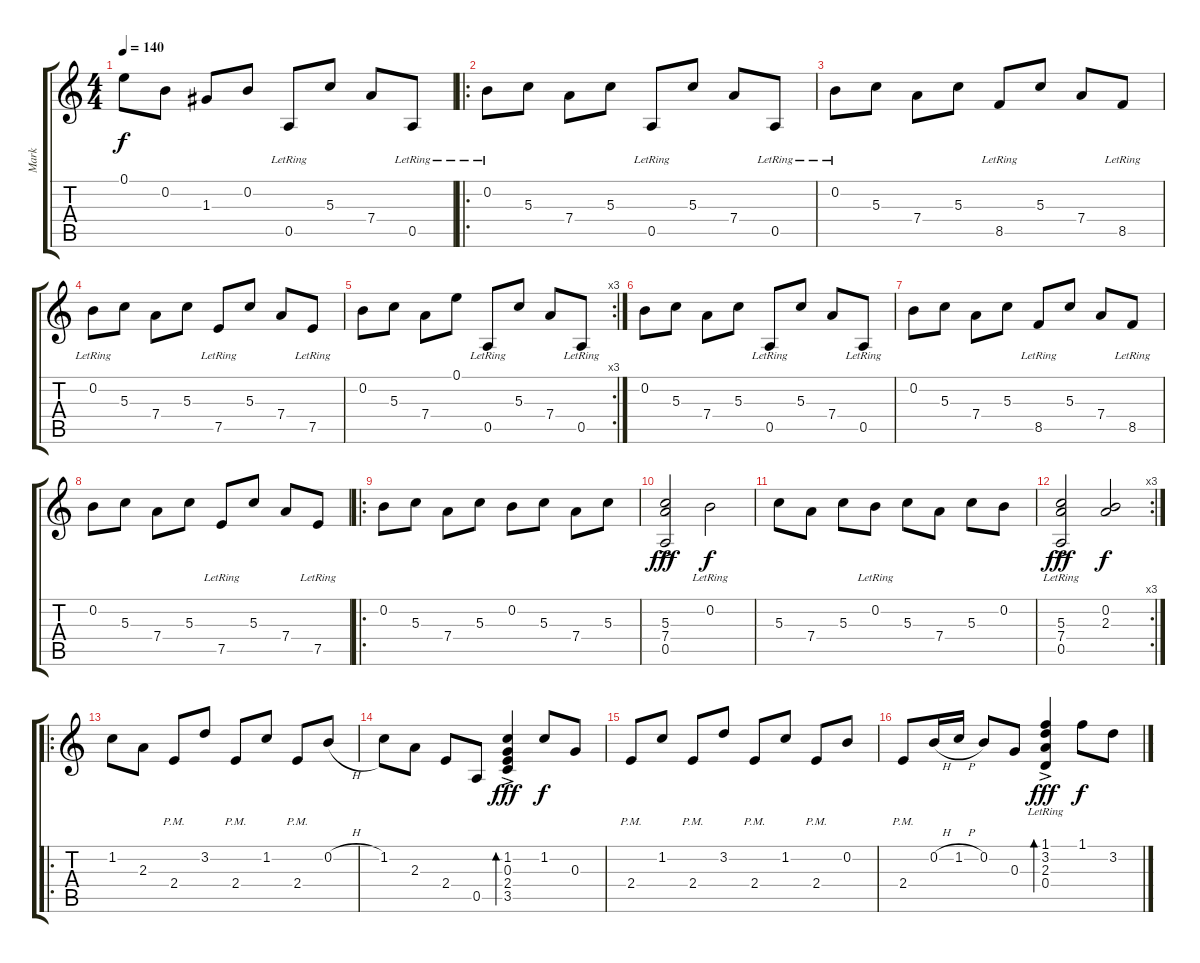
\track ("Mark " "Mark ") {instrument electricguitarclean}
\staff {score tabs}
\tuning (E4 B3 G3 D3 A2 E2) {hide}
\ts (4 4)
\tempo 140
\clef g2
\ks c
0.1.8{dy f} 0.2.8 1.3.8 0.2.8 0.5{lr}.8 5.3.8 7.4.8 0.5{lr}.8 |
\ro
0.2{lr}.8 5.3.8 7.4.8 5.3.8 0.5{lr}.8 5.3.8 7.4.8 0.5{lr}.8 |
0.2{lr}.8 5.3.8 7.4.8 5.3.8 8.5{lr}.8 5.3.8 7.4.8 8.5{lr}.8 |
0.2{lr}.8 5.3.8 7.4.8 5.3.8 7.5{lr}.8 5.3.8 7.4.8 7.5{lr}.8 |
\rc 3
0.2.8 5.3.8 7.4.8 0.1.8 0.5{lr}.8 5.3.8 7.4.8 0.5{lr}.8 |
0.2.8 5.3.8 7.4.8 5.3.8 0.5{lr}.8 5.3.8 7.4.8 0.5{lr}.8 |
0.2.8 5.3.8 7.4.8 5.3.8 8.5{lr}.8 5.3.8 7.4.8 8.5{lr}.8 |
0.2.8 5.3.8 7.4.8 5.3.8 7.5{lr}.8 5.3.8 7.4.8 7.5{lr}.8 |
\ro
0.2.8 5.3.8 7.4.8 5.3.8 0.2.8 5.3.8 7.4.8 5.3.8 |
(5.3 7.4 0.5{ac}).2{dy fff} 0.2{lr}.2{dy f} |
5.3.8 7.4.8 5.3.8 0.2{lr}.8 5.3.8 7.4.8 5.3.8 0.2.8 |
\rc 3
(5.3{ac lr} 7.4 0.5).2{dy fff} (0.2 2.3).2{dy f} |
\ro
1.2.8 2.3.8 2.4{pm}.8 3.2.8 2.4{pm}.8 1.2.8 2.4{pm}.8 0.2{h}.8 |
1.2.8 2.3.8 2.4.8 0.5.8 (1.2 0.3 2.4{ac} 3.5).4{bd 240 dy fff} 1.2.8{dy f} 0.3.8 |
2.4{pm}.8 1.2.8 2.4{pm}.8 3.2.8 2.4{pm}.8 1.2.8 2.4{pm}.8 0.2.8 |
2.4{pm}.8 0.2{h}.16 1.2{h}.16 0.2.8 0.3.8 (1.1 3.2{ac lr} 2.3{lr} 0.4).4{bd 240 dy fff} 1.1.8{dy f} 3.2.8
